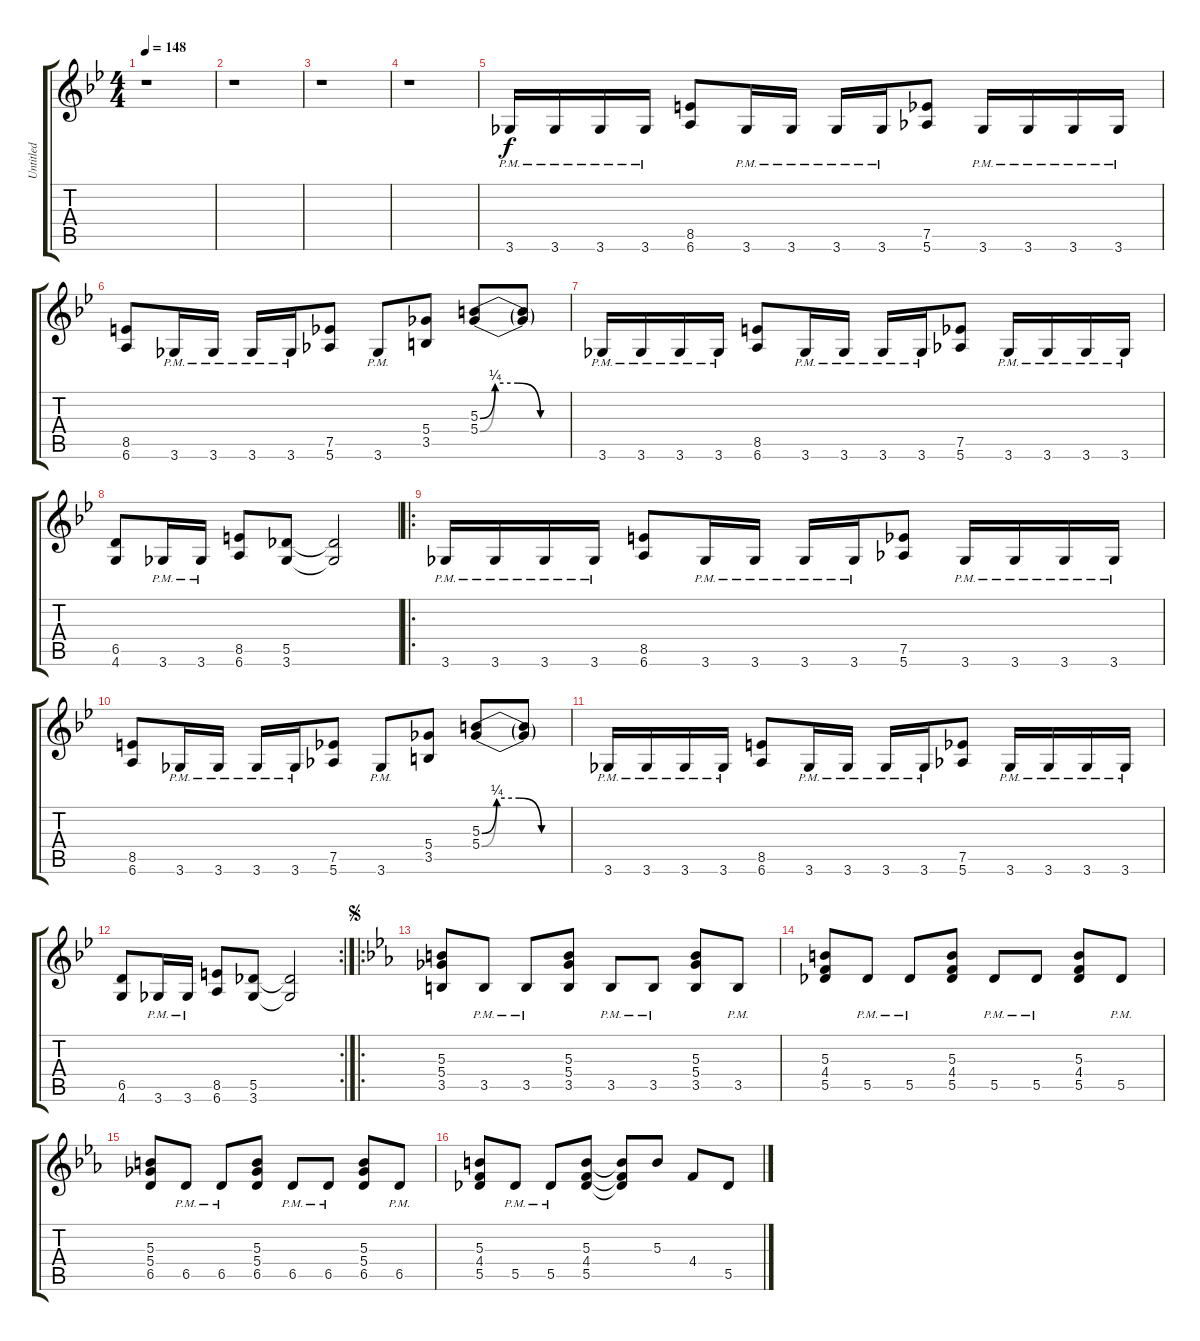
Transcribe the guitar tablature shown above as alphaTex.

\track ("Untitled" "Untitled") {instrument distortionguitar}
\staff {score tabs}
\tuning (Eb4 Bb3 Gb3 Db3 Ab2 Eb2) {hide}
\ts (4 4)
\tempo 148
\clef g2
\ks bb
r.1{dy f instrument distortionguitar} |
r.1 |
r.1 |
r.1 |
3.6{pm}.16 3.6{pm}.16 3.6{pm}.16 3.6{pm}.16 (8.5 6.6).8 3.6{pm}.16 3.6{pm}.16 3.6{pm}.16 3.6{pm}.16 (7.5 5.6).8 3.6{pm}.16 3.6{pm}.16 3.6{pm}.16 3.6{pm}.16 |
(8.5 6.6).8 3.6{pm}.16 3.6{pm}.16 3.6{pm}.16 3.6{pm}.16 (7.5 5.6).8 3.6{pm}.8 (5.4 3.5).8 (5.3{be (custom 0 0 10 1 25 1 40 0 60 0)} 5.4{be (custom 0 0 10 1 25 1 40 0 60 0)}).8 (5.3{t} 5.4{t}).8 |
3.6{pm}.16 3.6{pm}.16 3.6{pm}.16 3.6{pm}.16 (8.5 6.6).8 3.6{pm}.16 3.6{pm}.16 3.6{pm}.16 3.6{pm}.16 (7.5 5.6).8 3.6{pm}.16 3.6{pm}.16 3.6{pm}.16 3.6{pm}.16 |
(6.5 4.6).8 3.6{pm}.16 3.6{pm}.16 (8.5 6.6).8 (5.5 3.6).8 (5.5{t} 3.6{t}).2 |
\ro
3.6{pm}.16 3.6{pm}.16 3.6{pm}.16 3.6{pm}.16 (8.5 6.6).8 3.6{pm}.16 3.6{pm}.16 3.6{pm}.16 3.6{pm}.16 (7.5 5.6).8 3.6{pm}.16 3.6{pm}.16 3.6{pm}.16 3.6{pm}.16 |
(8.5 6.6).8 3.6{pm}.16 3.6{pm}.16 3.6{pm}.16 3.6{pm}.16 (7.5 5.6).8 3.6{pm}.8 (5.4 3.5).8 (5.3{be (custom 0 0 10 1 25 1 40 0 60 0)} 5.4{be (custom 0 0 10 1 25 1 40 0 60 0)}).8 (5.3{t} 5.4{t}).8 |
3.6{pm}.16 3.6{pm}.16 3.6{pm}.16 3.6{pm}.16 (8.5 6.6).8 3.6{pm}.16 3.6{pm}.16 3.6{pm}.16 3.6{pm}.16 (7.5 5.6).8 3.6{pm}.16 3.6{pm}.16 3.6{pm}.16 3.6{pm}.16 |
\rc 2
(6.5 4.6).8 3.6{pm}.16 3.6{pm}.16 (8.5 6.6).8 (5.5 3.6).8 (5.5{t} 3.6{t}).2 |
\ro
\jump segno
\ks eb
(5.3 5.4 3.5).8 3.5{pm}.8 3.5{pm}.8 (5.3 5.4 3.5).8 3.5{pm}.8 3.5{pm}.8 (5.3 5.4 3.5).8 3.5{pm}.8 |
(5.3 4.4 5.5).8 5.5{pm}.8 5.5{pm}.8 (5.3 4.4 5.5).8 5.5{pm}.8 5.5{pm}.8 (5.3 4.4 5.5).8 5.5{pm}.8 |
(5.3 5.4 6.5).8 6.5{pm}.8 6.5{pm}.8 (5.3 5.4 6.5).8 6.5{pm}.8 6.5{pm}.8 (5.3 5.4 6.5).8 6.5{pm}.8 |
(5.3 4.4 5.5).8 5.5{pm}.8 5.5{pm}.8 (5.3 4.4 5.5).8 (5.3{t} 4.4{t} 5.5{t}).8 5.3.8 4.4.8 5.5.8
